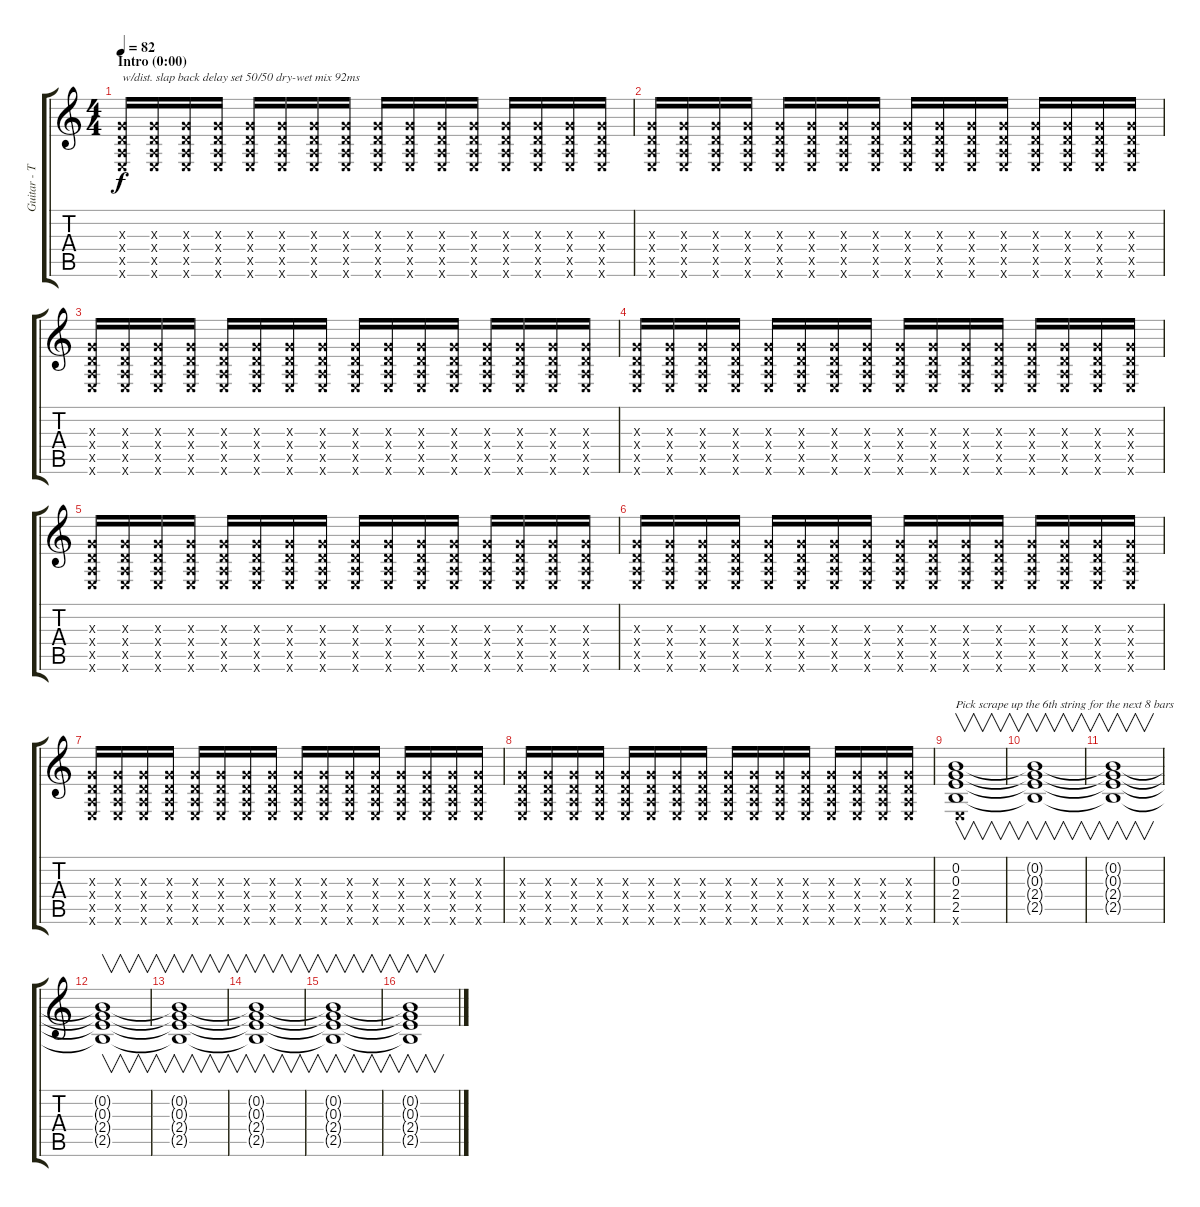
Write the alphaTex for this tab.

\track ("Guitar - Tom" "Guitar - T") {instrument distortionguitar}
\staff {score tabs}
\tuning (E4 B3 G3 D3 A2 E2) {hide}
\ts (4 4)
\section ("" "Intro (0:00)")
\tempo 82
\clef g2
\ks c
(0.3{x} 0.4{x} 0.5{x} 0.6{x}).16{txt "w/dist. slap back delay set 50/50 dry-wet mix 92ms" dy f instrument distortionguitar} (0.3{x} 0.4{x} 0.5{x} 0.6{x}).16 (0.3{x} 0.4{x} 0.5{x} 0.6{x}).16 (0.3{x} 0.4{x} 0.5{x} 0.6{x}).16 (0.3{x} 0.4{x} 0.5{x} 0.6{x}).16 (0.3{x} 0.4{x} 0.5{x} 0.6{x}).16 (0.3{x} 0.4{x} 0.5{x} 0.6{x}).16 (0.3{x} 0.4{x} 0.5{x} 0.6{x}).16 (0.3{x} 0.4{x} 0.5{x} 0.6{x}).16 (0.3{x} 0.4{x} 0.5{x} 0.6{x}).16 (0.3{x} 0.4{x} 0.5{x} 0.6{x}).16 (0.3{x} 0.4{x} 0.5{x} 0.6{x}).16 (0.3{x} 0.4{x} 0.5{x} 0.6{x}).16 (0.3{x} 0.4{x} 0.5{x} 0.6{x}).16 (0.3{x} 0.4{x} 0.5{x} 0.6{x}).16 (0.3{x} 0.4{x} 0.5{x} 0.6{x}).16 |
(0.3{x} 0.4{x} 0.5{x} 0.6{x}).16 (0.3{x} 0.4{x} 0.5{x} 0.6{x}).16 (0.3{x} 0.4{x} 0.5{x} 0.6{x}).16 (0.3{x} 0.4{x} 0.5{x} 0.6{x}).16 (0.3{x} 0.4{x} 0.5{x} 0.6{x}).16 (0.3{x} 0.4{x} 0.5{x} 0.6{x}).16 (0.3{x} 0.4{x} 0.5{x} 0.6{x}).16 (0.3{x} 0.4{x} 0.5{x} 0.6{x}).16 (0.3{x} 0.4{x} 0.5{x} 0.6{x}).16 (0.3{x} 0.4{x} 0.5{x} 0.6{x}).16 (0.3{x} 0.4{x} 0.5{x} 0.6{x}).16 (0.3{x} 0.4{x} 0.5{x} 0.6{x}).16 (0.3{x} 0.4{x} 0.5{x} 0.6{x}).16 (0.3{x} 0.4{x} 0.5{x} 0.6{x}).16 (0.3{x} 0.4{x} 0.5{x} 0.6{x}).16 (0.3{x} 0.4{x} 0.5{x} 0.6{x}).16 |
(0.3{x} 0.4{x} 0.5{x} 0.6{x}).16 (0.3{x} 0.4{x} 0.5{x} 0.6{x}).16 (0.3{x} 0.4{x} 0.5{x} 0.6{x}).16 (0.3{x} 0.4{x} 0.5{x} 0.6{x}).16 (0.3{x} 0.4{x} 0.5{x} 0.6{x}).16 (0.3{x} 0.4{x} 0.5{x} 0.6{x}).16 (0.3{x} 0.4{x} 0.5{x} 0.6{x}).16 (0.3{x} 0.4{x} 0.5{x} 0.6{x}).16 (0.3{x} 0.4{x} 0.5{x} 0.6{x}).16 (0.3{x} 0.4{x} 0.5{x} 0.6{x}).16 (0.3{x} 0.4{x} 0.5{x} 0.6{x}).16 (0.3{x} 0.4{x} 0.5{x} 0.6{x}).16 (0.3{x} 0.4{x} 0.5{x} 0.6{x}).16 (0.3{x} 0.4{x} 0.5{x} 0.6{x}).16 (0.3{x} 0.4{x} 0.5{x} 0.6{x}).16 (0.3{x} 0.4{x} 0.5{x} 0.6{x}).16 |
(0.3{x} 0.4{x} 0.5{x} 0.6{x}).16 (0.3{x} 0.4{x} 0.5{x} 0.6{x}).16 (0.3{x} 0.4{x} 0.5{x} 0.6{x}).16 (0.3{x} 0.4{x} 0.5{x} 0.6{x}).16 (0.3{x} 0.4{x} 0.5{x} 0.6{x}).16 (0.3{x} 0.4{x} 0.5{x} 0.6{x}).16 (0.3{x} 0.4{x} 0.5{x} 0.6{x}).16 (0.3{x} 0.4{x} 0.5{x} 0.6{x}).16 (0.3{x} 0.4{x} 0.5{x} 0.6{x}).16 (0.3{x} 0.4{x} 0.5{x} 0.6{x}).16 (0.3{x} 0.4{x} 0.5{x} 0.6{x}).16 (0.3{x} 0.4{x} 0.5{x} 0.6{x}).16 (0.3{x} 0.4{x} 0.5{x} 0.6{x}).16 (0.3{x} 0.4{x} 0.5{x} 0.6{x}).16 (0.3{x} 0.4{x} 0.5{x} 0.6{x}).16 (0.3{x} 0.4{x} 0.5{x} 0.6{x}).16 |
(0.3{x} 0.4{x} 0.5{x} 0.6{x}).16 (0.3{x} 0.4{x} 0.5{x} 0.6{x}).16 (0.3{x} 0.4{x} 0.5{x} 0.6{x}).16 (0.3{x} 0.4{x} 0.5{x} 0.6{x}).16 (0.3{x} 0.4{x} 0.5{x} 0.6{x}).16 (0.3{x} 0.4{x} 0.5{x} 0.6{x}).16 (0.3{x} 0.4{x} 0.5{x} 0.6{x}).16 (0.3{x} 0.4{x} 0.5{x} 0.6{x}).16 (0.3{x} 0.4{x} 0.5{x} 0.6{x}).16 (0.3{x} 0.4{x} 0.5{x} 0.6{x}).16 (0.3{x} 0.4{x} 0.5{x} 0.6{x}).16 (0.3{x} 0.4{x} 0.5{x} 0.6{x}).16 (0.3{x} 0.4{x} 0.5{x} 0.6{x}).16 (0.3{x} 0.4{x} 0.5{x} 0.6{x}).16 (0.3{x} 0.4{x} 0.5{x} 0.6{x}).16 (0.3{x} 0.4{x} 0.5{x} 0.6{x}).16 |
(0.3{x} 0.4{x} 0.5{x} 0.6{x}).16 (0.3{x} 0.4{x} 0.5{x} 0.6{x}).16 (0.3{x} 0.4{x} 0.5{x} 0.6{x}).16 (0.3{x} 0.4{x} 0.5{x} 0.6{x}).16 (0.3{x} 0.4{x} 0.5{x} 0.6{x}).16 (0.3{x} 0.4{x} 0.5{x} 0.6{x}).16 (0.3{x} 0.4{x} 0.5{x} 0.6{x}).16 (0.3{x} 0.4{x} 0.5{x} 0.6{x}).16 (0.3{x} 0.4{x} 0.5{x} 0.6{x}).16 (0.3{x} 0.4{x} 0.5{x} 0.6{x}).16 (0.3{x} 0.4{x} 0.5{x} 0.6{x}).16 (0.3{x} 0.4{x} 0.5{x} 0.6{x}).16 (0.3{x} 0.4{x} 0.5{x} 0.6{x}).16 (0.3{x} 0.4{x} 0.5{x} 0.6{x}).16 (0.3{x} 0.4{x} 0.5{x} 0.6{x}).16 (0.3{x} 0.4{x} 0.5{x} 0.6{x}).16 |
(0.3{x} 0.4{x} 0.5{x} 0.6{x}).16 (0.3{x} 0.4{x} 0.5{x} 0.6{x}).16 (0.3{x} 0.4{x} 0.5{x} 0.6{x}).16 (0.3{x} 0.4{x} 0.5{x} 0.6{x}).16 (0.3{x} 0.4{x} 0.5{x} 0.6{x}).16 (0.3{x} 0.4{x} 0.5{x} 0.6{x}).16 (0.3{x} 0.4{x} 0.5{x} 0.6{x}).16 (0.3{x} 0.4{x} 0.5{x} 0.6{x}).16 (0.3{x} 0.4{x} 0.5{x} 0.6{x}).16 (0.3{x} 0.4{x} 0.5{x} 0.6{x}).16 (0.3{x} 0.4{x} 0.5{x} 0.6{x}).16 (0.3{x} 0.4{x} 0.5{x} 0.6{x}).16 (0.3{x} 0.4{x} 0.5{x} 0.6{x}).16 (0.3{x} 0.4{x} 0.5{x} 0.6{x}).16 (0.3{x} 0.4{x} 0.5{x} 0.6{x}).16 (0.3{x} 0.4{x} 0.5{x} 0.6{x}).16 |
(0.3{x} 0.4{x} 0.5{x} 0.6{x}).16 (0.3{x} 0.4{x} 0.5{x} 0.6{x}).16 (0.3{x} 0.4{x} 0.5{x} 0.6{x}).16 (0.3{x} 0.4{x} 0.5{x} 0.6{x}).16 (0.3{x} 0.4{x} 0.5{x} 0.6{x}).16 (0.3{x} 0.4{x} 0.5{x} 0.6{x}).16 (0.3{x} 0.4{x} 0.5{x} 0.6{x}).16 (0.3{x} 0.4{x} 0.5{x} 0.6{x}).16 (0.3{x} 0.4{x} 0.5{x} 0.6{x}).16 (0.3{x} 0.4{x} 0.5{x} 0.6{x}).16 (0.3{x} 0.4{x} 0.5{x} 0.6{x}).16 (0.3{x} 0.4{x} 0.5{x} 0.6{x}).16 (0.3{x} 0.4{x} 0.5{x} 0.6{x}).16 (0.3{x} 0.4{x} 0.5{x} 0.6{x}).16 (0.3{x} 0.4{x} 0.5{x} 0.6{x}).16 (0.3{x} 0.4{x} 0.5{x} 0.6{x}).16 |
(0.2 0.3 2.4 2.5 0.6{x}).1{v txt "Pick scrape up the 6th string for the next 8 bars"} |
(0.2{t} 0.3{t} 2.4{t} 2.5{t}).1{v} |
(0.2{t} 0.3{t} 2.4{t} 2.5{t}).1{v} |
(0.2{t} 0.3{t} 2.4{t} 2.5{t}).1{v} |
(0.2{t} 0.3{t} 2.4{t} 2.5{t}).1{v} |
(0.2{t} 0.3{t} 2.4{t} 2.5{t}).1{v} |
(0.2{t} 0.3{t} 2.4{t} 2.5{t}).1{v} |
(0.2{t} 0.3{t} 2.4{t} 2.5{t}).1{v volume 10}
